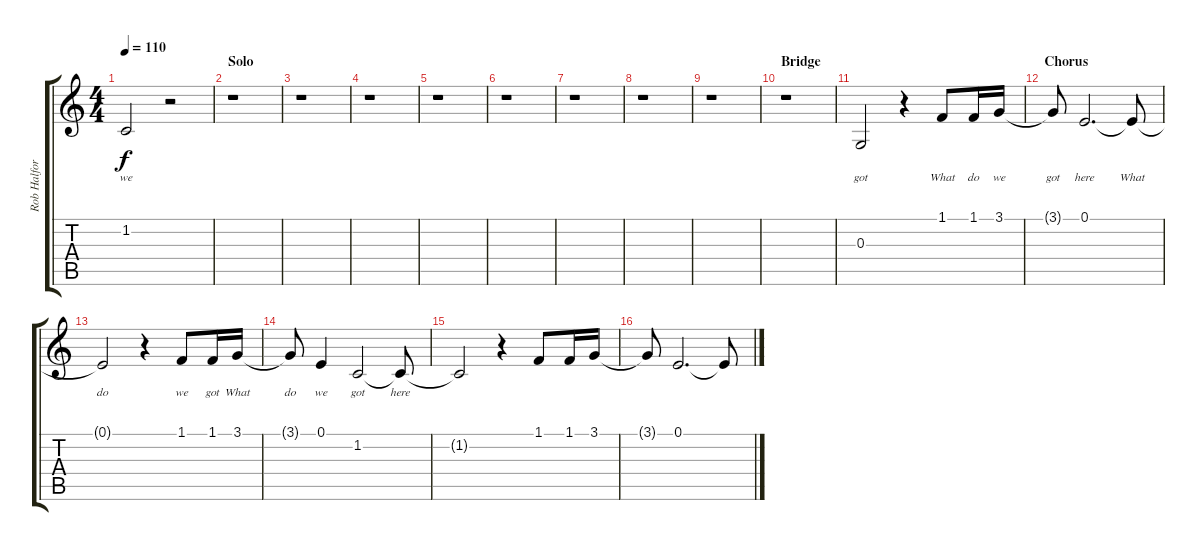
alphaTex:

\track ("Rob Halford" "Rob Halfor") {instrument tenorsax}
\staff {score tabs}
\tuning (E4 B3 G3 D3 A2 E2) {hide}
\ts (4 4)
\tempo 110
\clef g2
\ks c
1.2{t}.2{lyrics (0 "we") lyrics (1 "") lyrics (2 "") lyrics (3 "") lyrics (4 "") dy f} r.2 |
\section ("" "Solo")
r.1 |
r.1 |
r.1 |
r.1 |
r.1 |
r.1 |
r.1 |
r.1 |
\section ("" "Bridge")
r.1 |
0.3.2{lyrics (0 "got") lyrics (1 "") lyrics (2 "") lyrics (3 "") lyrics (4 "") volume 16} r.4 1.1.8{lyrics (0 "What") lyrics (1 "") lyrics (2 "") lyrics (3 "") lyrics (4 "")} 1.1.16{lyrics (0 "do") lyrics (1 "") lyrics (2 "") lyrics (3 "") lyrics (4 "")} 3.1.16{lyrics (0 "we") lyrics (1 "") lyrics (2 "") lyrics (3 "") lyrics (4 "")} |
\section ("" "Chorus")
3.1{t}.8{lyrics (0 "got") lyrics (1 "") lyrics (2 "") lyrics (3 "") lyrics (4 "")} 0.1.2{d lyrics (0 "here") lyrics (1 "") lyrics (2 "") lyrics (3 "") lyrics (4 "")} 0.1{t}.8{lyrics (0 "What") lyrics (1 "") lyrics (2 "") lyrics (3 "") lyrics (4 "")} |
0.1{t}.2{lyrics (0 "do") lyrics (1 "") lyrics (2 "") lyrics (3 "") lyrics (4 "")} r.4 1.1.8{lyrics (0 "we") lyrics (1 "") lyrics (2 "") lyrics (3 "") lyrics (4 "")} 1.1.16{lyrics (0 "got") lyrics (1 "") lyrics (2 "") lyrics (3 "") lyrics (4 "")} 3.1.16{lyrics (0 "What") lyrics (1 "") lyrics (2 "") lyrics (3 "") lyrics (4 "")} |
3.1{t}.8{lyrics (0 "do") lyrics (1 "") lyrics (2 "") lyrics (3 "") lyrics (4 "")} 0.1.4{lyrics (0 "we") lyrics (1 "") lyrics (2 "") lyrics (3 "") lyrics (4 "")} 1.2.2{lyrics (0 "got") lyrics (1 "") lyrics (2 "") lyrics (3 "") lyrics (4 "")} 1.2{t}.8{lyrics (0 "here") lyrics (1 "") lyrics (2 "") lyrics (3 "") lyrics (4 "")} |
1.2{t}.2 r.4 1.1.8 1.1.16 3.1.16 |
3.1{t}.8 0.1.2{d} 0.1{t}.8
